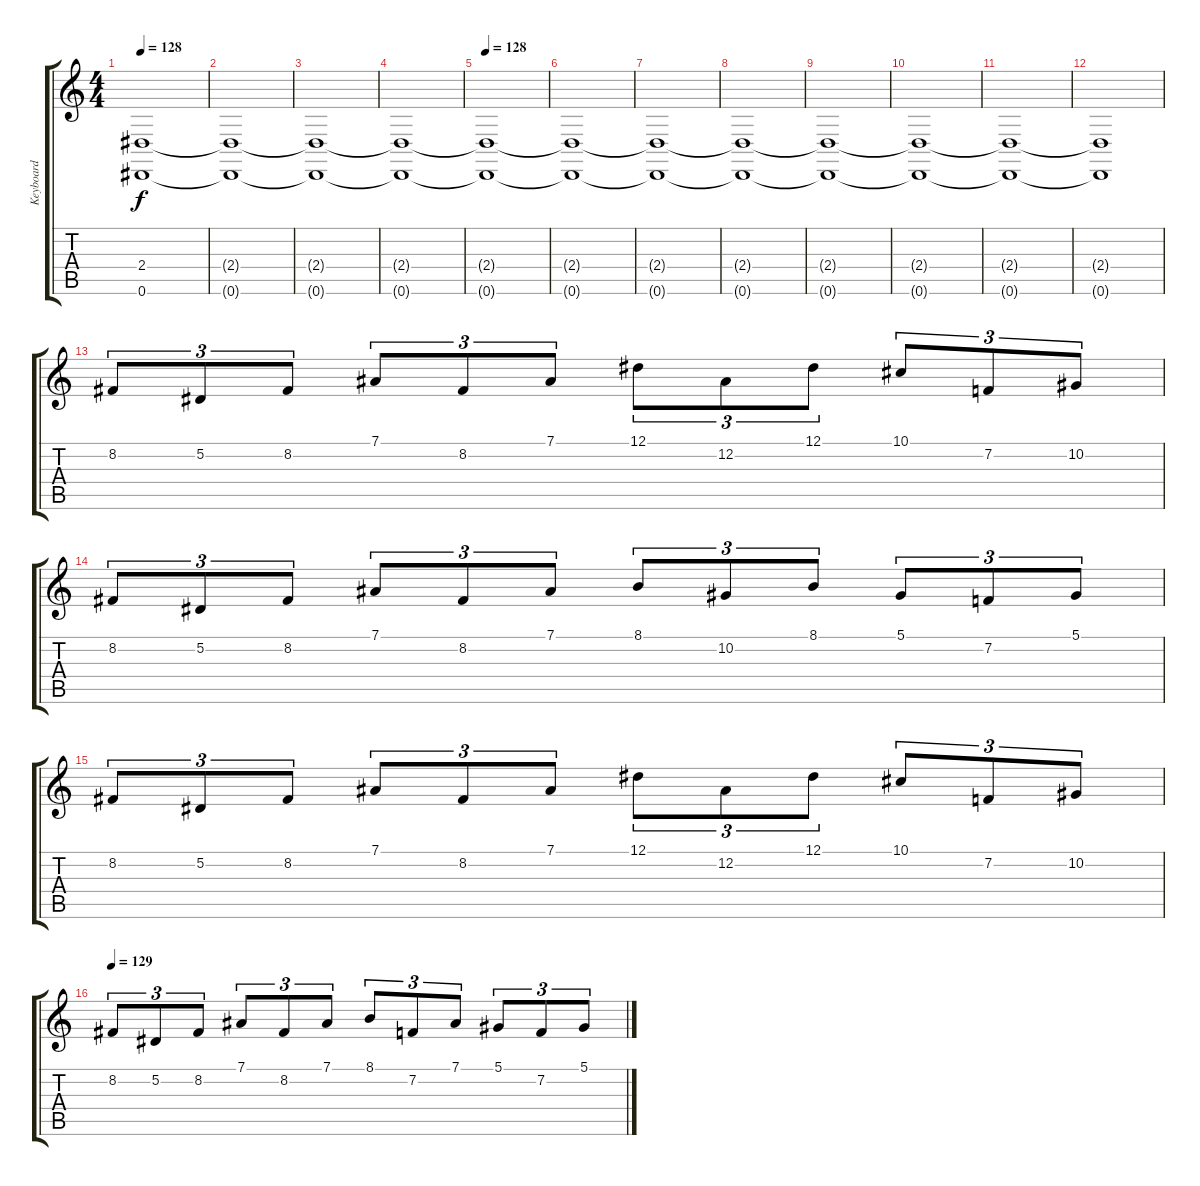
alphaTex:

\track ("Keyboard" "Keyboard") {instrument honkytonkpiano}
\staff {score tabs}
\tuning (Eb4 Bb3 Gb3 Db3 Ab2 Eb2) {hide}
\ts (4 4)
\tempo 128
\clef g2
\ks c
(2.4{t} 0.6{t}).1{dy f} |
(2.4{t} 0.6{t}).1 |
(2.4{t} 0.6{t}).1 |
(2.4{t} 0.6{t}).1 |
\tempo 128
(2.4{t} 0.6{t}).1 |
(2.4{t} 0.6{t}).1 |
(2.4{t} 0.6{t}).1 |
(2.4{t} 0.6{t}).1 |
(2.4{t} 0.6{t}).1 |
(2.4{t} 0.6{t}).1 |
(2.4{t} 0.6{t}).1 |
(2.4{t} 0.6{t}).1 |
8.2.8{tu (3 2) volume 11 instrument churchorgan} 5.2.8{tu (3 2)} 8.2.8{tu (3 2)} 7.1.8{tu (3 2)} 8.2.8{tu (3 2)} 7.1.8{tu (3 2)} 12.1.8{tu (3 2)} 12.2.8{tu (3 2)} 12.1.8{tu (3 2)} 10.1.8{tu (3 2)} 7.2.8{tu (3 2)} 10.2.8{tu (3 2)} |
8.2.8{tu (3 2) volume 11 instrument churchorgan} 5.2.8{tu (3 2)} 8.2.8{tu (3 2)} 7.1.8{tu (3 2)} 8.2.8{tu (3 2)} 7.1.8{tu (3 2)} 8.1.8{tu (3 2)} 10.2.8{tu (3 2)} 8.1.8{tu (3 2)} 5.1.8{tu (3 2)} 7.2.8{tu (3 2)} 5.1.8{tu (3 2)} |
8.2.8{tu (3 2) volume 11 instrument churchorgan} 5.2.8{tu (3 2)} 8.2.8{tu (3 2)} 7.1.8{tu (3 2)} 8.2.8{tu (3 2)} 7.1.8{tu (3 2)} 12.1.8{tu (3 2)} 12.2.8{tu (3 2)} 12.1.8{tu (3 2)} 10.1.8{tu (3 2)} 7.2.8{tu (3 2)} 10.2.8{tu (3 2)} |
\tempo 129
8.2.8{tu (3 2) volume 11 instrument churchorgan} 5.2.8{tu (3 2)} 8.2.8{tu (3 2)} 7.1.8{tu (3 2)} 8.2.8{tu (3 2)} 7.1.8{tu (3 2)} 8.1.8{tu (3 2)} 7.2.8{tu (3 2)} 7.1.8{tu (3 2)} 5.1.8{tu (3 2)} 7.2.8{tu (3 2)} 5.1.8{tu (3 2)}
